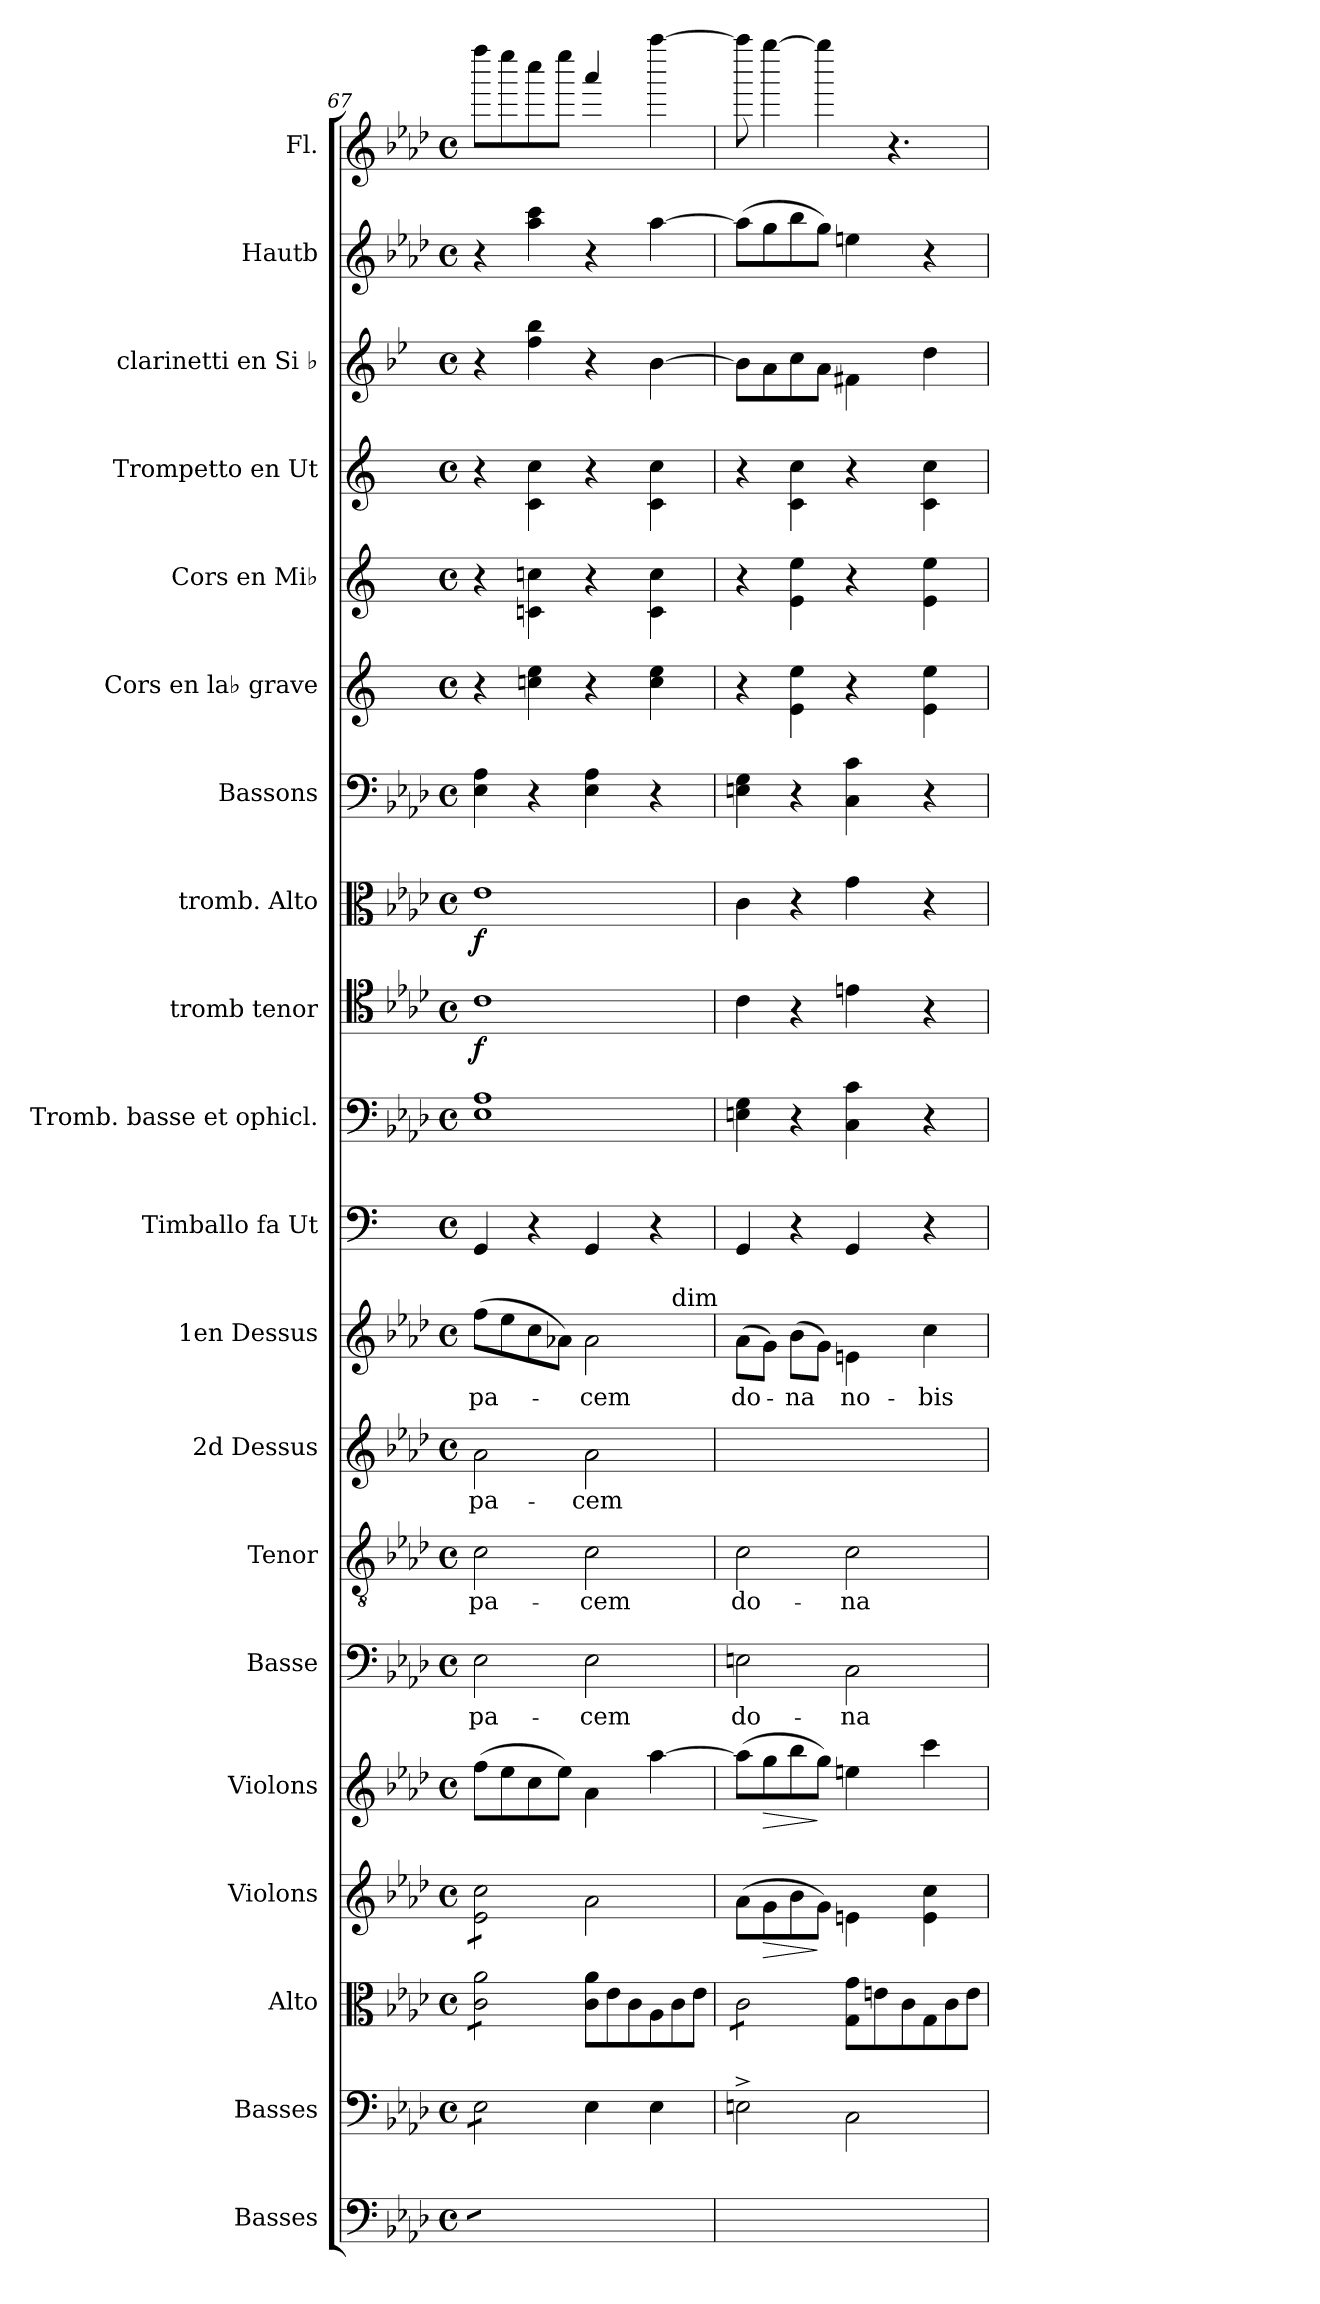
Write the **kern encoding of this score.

**kern	**kern	**kern	**kern	**dynam	**kern	**dynam	**kern	**text	**kern	**text	**kern	**text	**kern	**text	**kern	**kern	**kern	**dynam	**kern	**dynam	**kern	**kern	**kern	**kern	**kern	**kern	**kern
*part20	*part19	*part18	*part17	*part17	*part16	*part16	*part15	*part15	*part14	*part14	*part13	*part13	*part12	*part12	*part11	*part10	*part9	*part9	*part8	*part8	*part7	*part6	*part5	*part4	*part3	*part2	*part1
*staff20	*staff19	*staff18	*staff17	*staff17	*staff16	*staff16	*staff15	*staff15	*staff14	*staff14	*staff13	*staff13	*staff12	*staff12	*staff11	*staff10	*staff9	*staff9	*staff8	*staff8	*staff7	*staff6	*staff5	*staff4	*staff3	*staff2	*staff1
*I"Basses	*I"Basses	*I"Alto	*I"Violons	*	*I"Violons	*	*I"Basse	*	*I"Tenor	*	*I"2d Dessus	*	*I"1en Dessus	*	*I"Timballo fa Ut	*I"Tromb. basse et ophicl.	*I"tromb tenor	*	*I"tromb. Alto	*	*I"Bassons	*I"Cors en la♭ grave	*I"Cors en Mi♭	*I"Trompetto en Ut	*I"clarinetti en Si ♭	*I"Hautb	*I"Fl.
*	*	*I'A	*I'Vln	*	*I'Vln	*	*I'B	*	*I'T	*	*	*	*	*	*	*I'B	*I'T	*	*I'A	*	*I'Bsn	*	*	*	*I'Cl	*	*I'Fl
*clefF4	*clefF4	*clefC3	*clefG2	*	*clefG2	*	*clefF4	*	*clefGv2	*	*clefG2	*	*clefG2	*	*clefF4	*clefF4	*clefC4	*	*clefC3	*	*clefF4	*clefG2	*clefG2	*clefG2	*clefG2	*clefG2	*clefG2
*	*	*	*	*	*	*	*	*	*	*	*	*	*	*	*	*	*	*	*	*	*	*ITrd2c4	*ITrd5c9	*	*ITrd1c2	*	*
*k[b-e-a-d-]	*k[b-e-a-d-]	*k[b-e-a-d-]	*k[b-e-a-d-]	*	*k[b-e-a-d-]	*	*k[b-e-a-d-]	*	*k[b-e-a-d-]	*	*k[b-e-a-d-]	*	*k[b-e-a-d-]	*	*	*k[b-e-a-d-]	*k[b-e-a-d-]	*	*k[b-e-a-d-]	*	*k[b-e-a-d-]	*	*	*	*k[b-e-a-d-]	*k[b-e-a-d-]	*k[b-e-a-d-]
*f:	*f:	*f:	*f:	*	*f:	*	*f:	*	*f:	*	*f:	*	*f:	*	*	*f:	*f:	*	*f:	*	*f:	*	*	*	*f:	*f:	*f:
*M4/4	*M4/4	*M4/4	*M4/4	*	*M4/4	*	*M4/4	*	*M4/4	*	*M4/4	*	*M4/4	*	*M4/4	*M4/4	*M4/4	*	*M4/4	*	*M4/4	*M4/4	*M4/4	*M4/4	*M4/4	*M4/4	*M4/4
*met(c)	*met(c)	*met(c)	*met(c)	*	*met(c)	*	*met(c)	*	*met(c)	*	*met(c)	*	*met(c)	*	*met(c)	*met(c)	*met(c)	*	*met(c)	*	*met(c)	*met(c)	*met(c)	*met(c)	*met(c)	*met(c)	*met(c)
=67	=67	=67	=67	=67	=67	=67	=67	=67	=67	=67	=67	=67	=67	=67	=67	=67	=67	=67	=67	=67	=67	=67	=67	=67	=67	=67	=67
!	!	!	!	!	!	!	!	!	!	!LO:LY:i	!	!LO:LY:i	!	!	!	!	!	!	!	!	!	!	!	!	!	!	!
*	*	*	*	*	*	*	*	*	*	*	*	*	*^	*	*	*	*	*	*	*	*	*	*	*	*	*	*
*tremolo	*	*	*	*	*	*	*	*	*	*	*	*	*	*	*	*	*	*	*	*	*	*	*	*	*	*	*	*
*	*tremolo	*	*	*	*	*	*	*	*	*	*	*	*	*	*	*	*	*	*	*	*	*	*	*	*	*	*	*
*	*	*tremolo	*	*	*	*	*	*	*	*	*	*	*	*	*	*	*	*	*	*	*	*	*	*	*	*	*	*
*	*	*	*tremolo	*	*	*	*	*	*	*	*	*	*	*	*	*	*	*	*	*	*	*	*	*	*	*	*	*
8E-\yyL	8E-\L	8c\ 8a-\L	8e-\ 8cc\L	.	(8ff\L	.	2E-\	pa-	2c\	pa-	2a-\	pa-	(8ff\L	3%2ryy	pa-	4GG/	1E-\ 1A-\	1c\	f	1e-\	f	4E-\ 4A-\	4r	4r	4r	4r	4r	8ffff\L
8E-\yy	8E-\	8c\ 8a-\	8e-\ 8cc\	.	8ee-\	.	.	.	.	.	.	.	8ee-\	.	.	.	.	.	.	.	.	.	.	.	.	.	.	8eeee-\
8E-\yy	8E-\	8c\ 8a-\	8e-\ 8cc\	.	8cc\	.	.	.	.	.	.	.	8cc\	.	.	4r	.	.	.	.	.	4r	4a-X\ 4cc\	4E-X\ 4e-X\	4c\ 4cc\	4ee-\ 4aa-\	4aa-\ 4ccc\	8cccc\
8E-\yyJ	8E-\J	8c\ 8a-\J	8e-\ 8cc\J	.	8ee-\J)	.	.	.	.	.	.	.	8a-X\J)	.	.	.	.	.	.	.	.	.	.	.	.	.	.	8eeee-\J
*	*	*	*Xtremolo	*	*	*	*	*	*	*	*	*	*	*	*	*	*	*	*	*	*	*	*	*	*	*	*	*
*	*	*Xtremolo	*	*	*	*	*	*	*	*	*	*	*	*	*	*	*	*	*	*	*	*	*	*	*	*	*	*
*	*Xtremolo	*	*	*	*	*	*	*	*	*	*	*	*	*	*	*	*	*	*	*	*	*	*	*	*	*	*	*
*Xtremolo	*	*	*	*	*	*	*	*	*	*	*	*	*	*	*	*	*	*	*	*	*	*	*	*	*	*	*	*
*	*	*Xtuplet	*	*	*	*	*	*	*	*	*	*	*	*	*	*	*	*	*	*	*	*	*	*	*	*	*	*
!	!	!	!	!	!	!	!	!	!	!LO:LY:i	!	!LO:LY:i	!	!	!	!	!	!	!	!	!	!	!	!	!	!	!	!
4E-\yy	4E-\	12c\ 12a-\L	2a-\	.	4a-\	.	2E-\	-cem	2c\	-cem	2a-\	-cem	2a-\	.	-cem	4GG/	.	.	.	.	.	4E-\ 4A-\	4r	4r	4r	4r	4r	4aaa-/
.	.	12e-\	.	.	.	.	.	.	.	.	.	.	.	.	.	.	.	.	.	.	.	.	.	.	.	.	.	.
.	.	12c\	.	.	.	.	.	.	.	.	.	.	.	6ryy	.	.	.	.	.	.	.	.	.	.	.	.	.	.
4E-\yy	4E-\	12A-\	.	.	[4aa-\	.	.	.	.	.	.	.	.	.	.	4r	.	.	.	.	.	4r	4a-\ 4cc\	4E-\ 4e-\	4c\ 4cc\	[4a-\	[4aa-\	[4aaaa-\
!	!	!	!	!	!	!	!	!	!	!	!	!	!	!LO:TX:a:t=dim	!	!	!	!	!	!	!	!	!	!	!	!	!	!
.	.	12c\	.	.	.	.	.	.	.	.	.	.	.	6ryy	.	.	.	.	.	.	.	.	.	.	.	.	.	.
.	.	12e-\J	.	.	.	.	.	.	.	.	.	.	.	.	.	.	.	.	.	.	.	.	.	.	.	.	.	.
*	*	*	*	*	*	*	*	*	*	*	*	*	*v	*v	*	*	*	*	*	*	*	*	*	*	*	*	*	*
=68	=68	=68	=68	=68	=68	=68	=68	=68	=68	=68	=68	=68	=68	=68	=68	=68	=68	=68	=68	=68	=68	=68	=68	=68	=68	=68	=68
*	*	*tremolo	*	*	*	*	*	*	*	*	*	*	*	*	*	*	*	*	*	*	*	*	*	*	*	*	*
2En^\yy	2En^\	8c\L	(8a-\L	.	(8aa-\L]	.	2En\	do-	2c\	do-	1ryy	.	(8a-\L	do-	4GG/	4En\ 4G\	4c\	.	4c\	.	4En\ 4G\	4r	4r	4r	8a-\L]	(8aa-\L]	8aaaa-\]
!	!	!	!	!LO:HP:b	!	!LO:HP:b	!	!	!	!	!	!	!	!	!	!	!	!	!	!	!	!	!	!	!	!	!
.	.	8c\	8g\	>	8gg\	>	.	.	.	.	.	.	8g\J)	.	.	.	.	.	.	.	.	.	.	.	8g\	8gg\	[4gggg\
.	.	8c\	8b-\	.	8bb-\	.	.	.	.	.	.	.	(8b-\L	-na	4r	4r	4r	.	4r	.	4r	4c\ 4cc\	4G\ 4g\	4c\ 4cc\	8b-\	8bb-\	.
.	.	8c\J	8g\J)	]	8gg\J)	]	.	.	.	.	.	.	8g\J)	.	.	.	.	.	.	.	.	.	.	.	8g\J	8gg\J)	4gggg\]
*	*	*Xtremolo	*	*	*	*	*	*	*	*	*	*	*	*	*	*	*	*	*	*	*	*	*	*	*	*	*
2C\yy	2C\	12G\ 12g\L	4en\	.	4een\	.	2C\	-na	2c\	-na	.	.	4en\	no-	4GG/	4C\ 4c\	4en\	.	4g\	.	4C\ 4c\	4r	4r	4r	4en\	4een\	.
.	.	12en\	.	.	.	.	.	.	.	.	.	.	.	.	.	.	.	.	.	.	.	.	.	.	.	.	.
.	.	.	.	.	.	.	.	.	.	.	.	.	.	.	.	.	.	.	.	.	.	.	.	.	.	.	4.r
.	.	12c\	.	.	.	.	.	.	.	.	.	.	.	.	.	.	.	.	.	.	.	.	.	.	.	.	.
.	.	12G\	4e\ 4cc\	.	4ccc\	.	.	.	.	.	.	.	4cc\	-bis	4r	4r	4r	.	4r	.	4r	4c\ 4cc\	4G\ 4g\	4c\ 4cc\	4cc\	4r	.
.	.	12c\	.	.	.	.	.	.	.	.	.	.	.	.	.	.	.	.	.	.	.	.	.	.	.	.	.
.	.	12e\J	.	.	.	.	.	.	.	.	.	.	.	.	.	.	.	.	.	.	.	.	.	.	.	.	.
=	=	=	=	=	=	=	=	=	=	=	=	=	=	=	=	=	=	=	=	=	=	=	=	=	=	=	=
*-	*-	*-	*-	*-	*-	*-	*-	*-	*-	*-	*-	*-	*-	*-	*-	*-	*-	*-	*-	*-	*-	*-	*-	*-	*-	*-	*-
